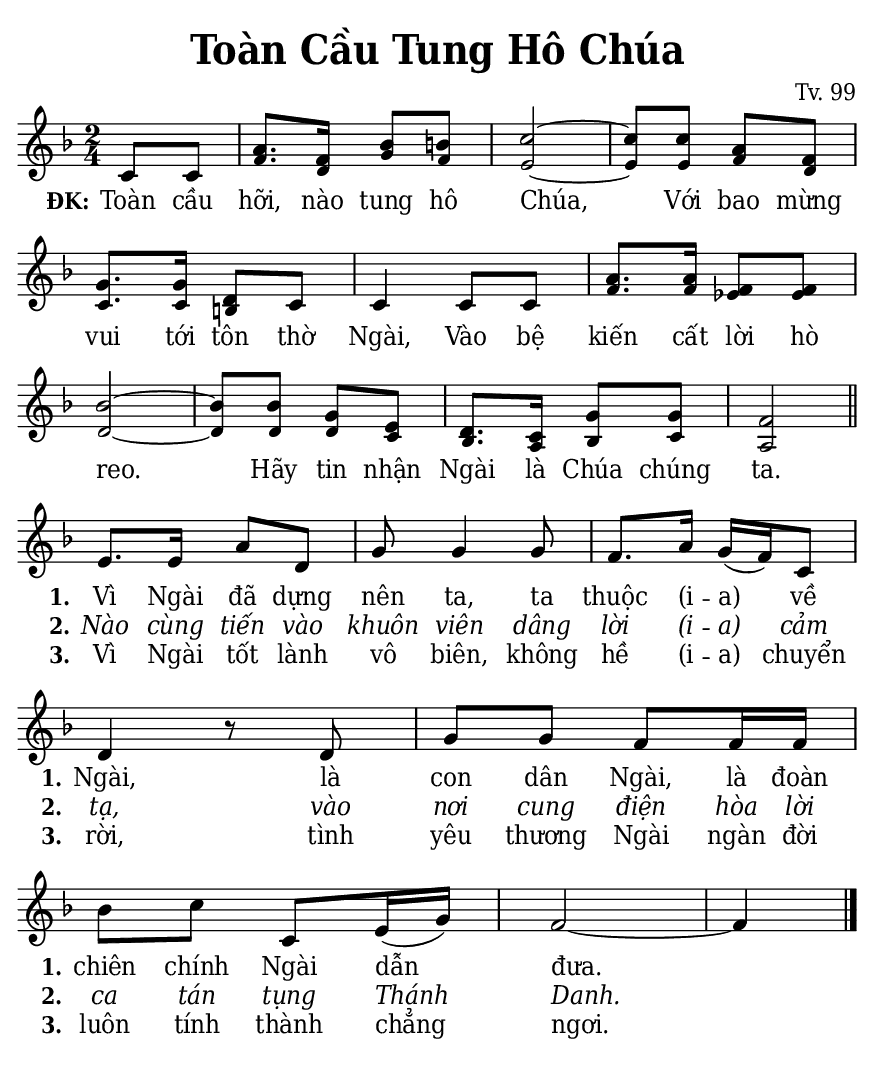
% Cài đặt chung\
\version "2.22.1"
\include "english.ly"

\header {
  title = \markup { \fontsize #1 "Toàn Cầu Tung Hô Chúa" }
  composer = "Tv. 99"
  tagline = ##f
}

% mã nguồn cho những chức năng chưa hỗ trợ trong phiên bản lilypond hiện tại
% cung cấp bởi cộng đồng lilypond khi gửi email đến lilypond-user@gnu.org
% Đổi kích thước nốt cho bè phụ
notBePhu =
#(define-music-function (font-size music) (number? ly:music?)
   (for-some-music
     (lambda (m)
       (if (music-is-of-type? m 'rhythmic-event)
           (begin
             (set! (ly:music-property m 'tweaks)
                   (cons `(font-size . ,font-size)
                         (ly:music-property m 'tweaks)))
             #t)
           #f))
     music)
   music)

% in số phiên khúc trên mỗi dòng
#(define (add-grob-definition grob-name grob-entry)
     (set! all-grob-descriptions
           (cons ((@@ (lily) completize-grob-entry)
                  (cons grob-name grob-entry))
                 all-grob-descriptions)))

#(add-grob-definition
    'StanzaNumberSpanner
    `((direction . ,LEFT)
      (font-series . bold)
      (padding . 1.0)
      (side-axis . ,X)
      (stencil . ,ly:text-interface::print)
      (X-offset . ,ly:side-position-interface::x-aligned-side)
      (Y-extent . ,grob::always-Y-extent-from-stencil)
      (meta . ((class . Spanner)
               (interfaces . (font-interface
                              side-position-interface
                              stanza-number-interface
                              text-interface))))))

\layout {
    \context {
      \Global
      \grobdescriptions #all-grob-descriptions
    }
    \context {
      \Score
      \remove Stanza_number_align_engraver
      \consists
        #(lambda (context)
           (let ((texts '())
                 (syllables '()))
             (make-engraver
              (acknowledgers
               ((stanza-number-interface engraver grob source-engraver)
                  (set! texts (cons grob texts)))
               ((lyric-syllable-interface engraver grob source-engraver)
                  (set! syllables (cons grob syllables))))
              ((stop-translation-timestep engraver)
                 (for-each
                  (lambda (text)
                    (for-each
                     (lambda (syllable)
                       (ly:pointer-group-interface::add-grob
                        text
                        'side-support-elements
                        syllable))
                     syllables))
                  texts)
                 (set! syllables '())))))
    }
    \context {
      \Lyrics
      \remove Stanza_number_engraver
      \consists
        #(lambda (context)
           (let ((text #f)
                 (last-stanza #f))
             (make-engraver
              ((process-music engraver)
                 (let ((stanza (ly:context-property context 'stanza #f)))
                   (if (and stanza (not (equal? stanza last-stanza)))
                       (let ((column (ly:context-property context
'currentCommandColumn)))
                         (set! last-stanza stanza)
                         (if text
                             (ly:spanner-set-bound! text RIGHT column))
                         (set! text (ly:engraver-make-grob engraver
'StanzaNumberSpanner '()))
                         (ly:grob-set-property! text 'text stanza)
                         (ly:spanner-set-bound! text LEFT column)))))
              ((finalize engraver)
                 (if text
                     (let ((column (ly:context-property context
'currentCommandColumn)))
                       (ly:spanner-set-bound! text RIGHT column)))))))
      \override StanzaNumberSpanner.horizon-padding = 10000
    }
}

stanzaReminderOff =
  \temporary \override StanzaNumberSpanner.after-line-breaking =
     #(lambda (grob)
        ;; Can be replaced with (not (first-broken-spanner? grob)) in 2.23.
        (if (let ((siblings (ly:spanner-broken-into (ly:grob-original grob))))
              (and (pair? siblings)
                   (not (eq? grob (car siblings)))))
            (ly:grob-suicide! grob)))

stanzaReminderOn = \undo \stanzaReminderOff
% kết thúc mã nguồn

% Nhạc phiên khúc
nhacPhienKhucSop = \relative c' {
  \partial 4 c8c |
  a'8. f16 bf8 b! |
  c2 ~ |
  c8 c a f |
  g8. g16 d8 c |
  c4 c8 c |
  a'8. a16 f8 f |
  bf2 ~ |
  bf8 bf g e |
  d8. c16 g'8 g |
  f2 \bar "||" \break
  
  e8. e16 a8 d, |
  g g4 g8 |
  f8. a16 g (f) c8 |
  d4 r8 d |
  g g f f16 f |
  bf8 c c, e16 (g) |
  f2 ~ |
  f4 \bar "|."
}

nhacPhienKhucAlto = \relative c' {
  c8 c |
  f8. d16 g8 f |
  e2 ~ |
  e8 e f d |
  c8. c16 b!8 c |
  c4 c8 c |
  f8. f16 ef8 ef |
  d2 ~ |
  d8 d d c |
  bf8. a16 bf8 c |
  a2
}

% Lời phiên khúc
loiPhienKhucSop = \lyrics {
  \stanzaReminderOff
  \set stanza = "ĐK:"
  Toàn cầu hỡi, nào tung hô Chúa,
  Với bao mừng vui tới tôn thờ Ngài,
  Vào bệ kiến cất lời hò reo.
  Hãy tin nhận Ngài là Chúa chúng ta.
  \stanzaReminderOn
  <<
    {
      \set stanza = "1."
      Vì Ngài đã dựng nên ta,
      ta thuộc (i -- a) về Ngài,
      là con dân Ngài,
      là đoàn chiên chính Ngài dẫn đưa.
    }
    \new Lyrics {
	    \set associatedVoice = "beSop"
	    \set stanza = "2."
      \override Lyrics.LyricText.font-shape = #'italic
	    Nào cùng tiến vào khuôn viên
	    dâng lời (i -- a) cảm tạ,
	    vào nơi cung điện
	    hòa lời ca tán tụng Thánh Danh.
    }
    \new Lyrics {
	    \set associatedVoice = "beSop"
	    \set stanza = "3."
	    Vì Ngài tốt lành vô biên,
	    không hề (i -- a) chuyển rời,
	    tình yêu thương Ngài
	    ngàn đời luôn tính thành chẳng ngơi.
    }
  >>
}

% Dàn trang
\paper {
  #(set-paper-size "a5")
  top-margin = 3\mm
  bottom-margin = 3\mm
  left-margin = 3\mm
  right-margin = 3\mm
  indent = #0
  #(define fonts
	 (make-pango-font-tree "Deja Vu Serif Condensed"
	 		       "Deja Vu Serif Condensed"
			       "Deja Vu Serif Condensed"
			       (/ 20 20)))
  print-page-number = ##f
  system-system-spacing = #'((basic-distance . 0.1) (padding . 2.5))
}

TongNhip = {
  \key f \major \time 2/4
  \set Timing.beamExceptions = #'()
  \set Timing.baseMoment = #(ly:make-moment 1/4)
}

\score {
  \new ChoirStaff <<
    \new Staff \with {
        \consists "Merge_rests_engraver"
        printPartCombineTexts = ##f
      }
      <<
      \new Voice \TongNhip \partCombine 
        \nhacPhienKhucSop
        \notBePhu -1 { \nhacPhienKhucAlto }
      \new NullVoice = beSop \nhacPhienKhucSop
      \new Lyrics \lyricsto beSop \loiPhienKhucSop
      >>
  >>
  \layout {
    \override Lyrics.LyricSpace.minimum-distance = #1.5
    \override Score.BarNumber.break-visibility = ##(#f #f #f)
    \override Score.SpacingSpanner.uniform-stretching = ##t
  } 
}
